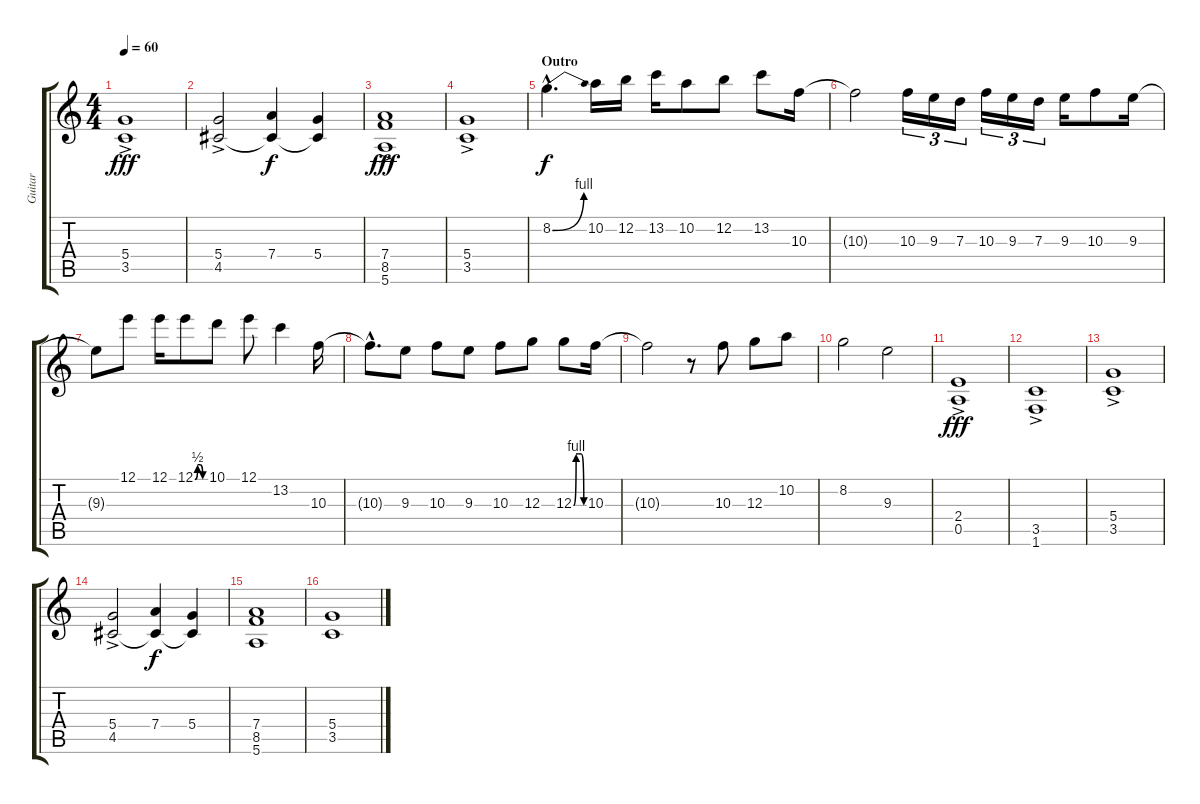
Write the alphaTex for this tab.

\track ("Guitar" "Guitar") {instrument distortionguitar}
\staff {score tabs}
\tuning (E4 B3 G3 D3 A2 E2) {hide}
\ts (4 4)
\tempo 60
\clef g2
\ks c
(5.4{ac} 3.5{ac}).1{dy fff} |
(5.4{ac} 4.5{ac}).2 (7.4 4.5{t}).4{dy f} (5.4 4.5{t}).4 |
(7.4 8.5{ac} 5.6{ac}).1{dy fff} |
(5.4{ac} 3.5{ac}).1 |
\section ("" "Outro")
8.2{be (bend 0 0 60 4) hac}.4{d dy f volume 16} 10.2.16 12.2.16 13.2.16 10.2.8 12.2.8 13.2.8 10.3.16 |
10.3{t}.2 10.3.16{tu (3 2)} 9.3.16{tu (3 2)} 7.3.16{tu (3 2)} 10.3.16{tu (3 2)} 9.3.16{tu (3 2)} 7.3.16{tu (3 2)} 9.3.16 10.3.8 9.3.16 |
9.3{t}.8 12.1.8 12.1.16 12.1{be (custom 0 0 15 2 30 2 45 0 60 0)}.8 10.1.8 12.1.8 13.2.4 10.3.16 |
10.3{hac t}.8{d} 9.3.8 10.3.8 9.3.8 10.3.8 12.3.8 12.3{be (custom 0 0 15 4 30 4 45 4 60 0)}.8 10.3.16 |
10.3{t}.2 r.8 10.3.8 12.3.8 10.2.8 |
8.2.2 9.3.2 |
(2.4{ac} 0.5{ac}).1{dy fff} |
(3.5{ac} 1.6{ac}).1 |
(5.4{ac} 3.5{ac}).1 |
(5.4{ac} 4.5{ac}).2 (7.4 4.5{t}).4{dy f} (5.4 4.5{t}).4 |
(7.4 8.5 5.6).1 |
(5.4 3.5).1
